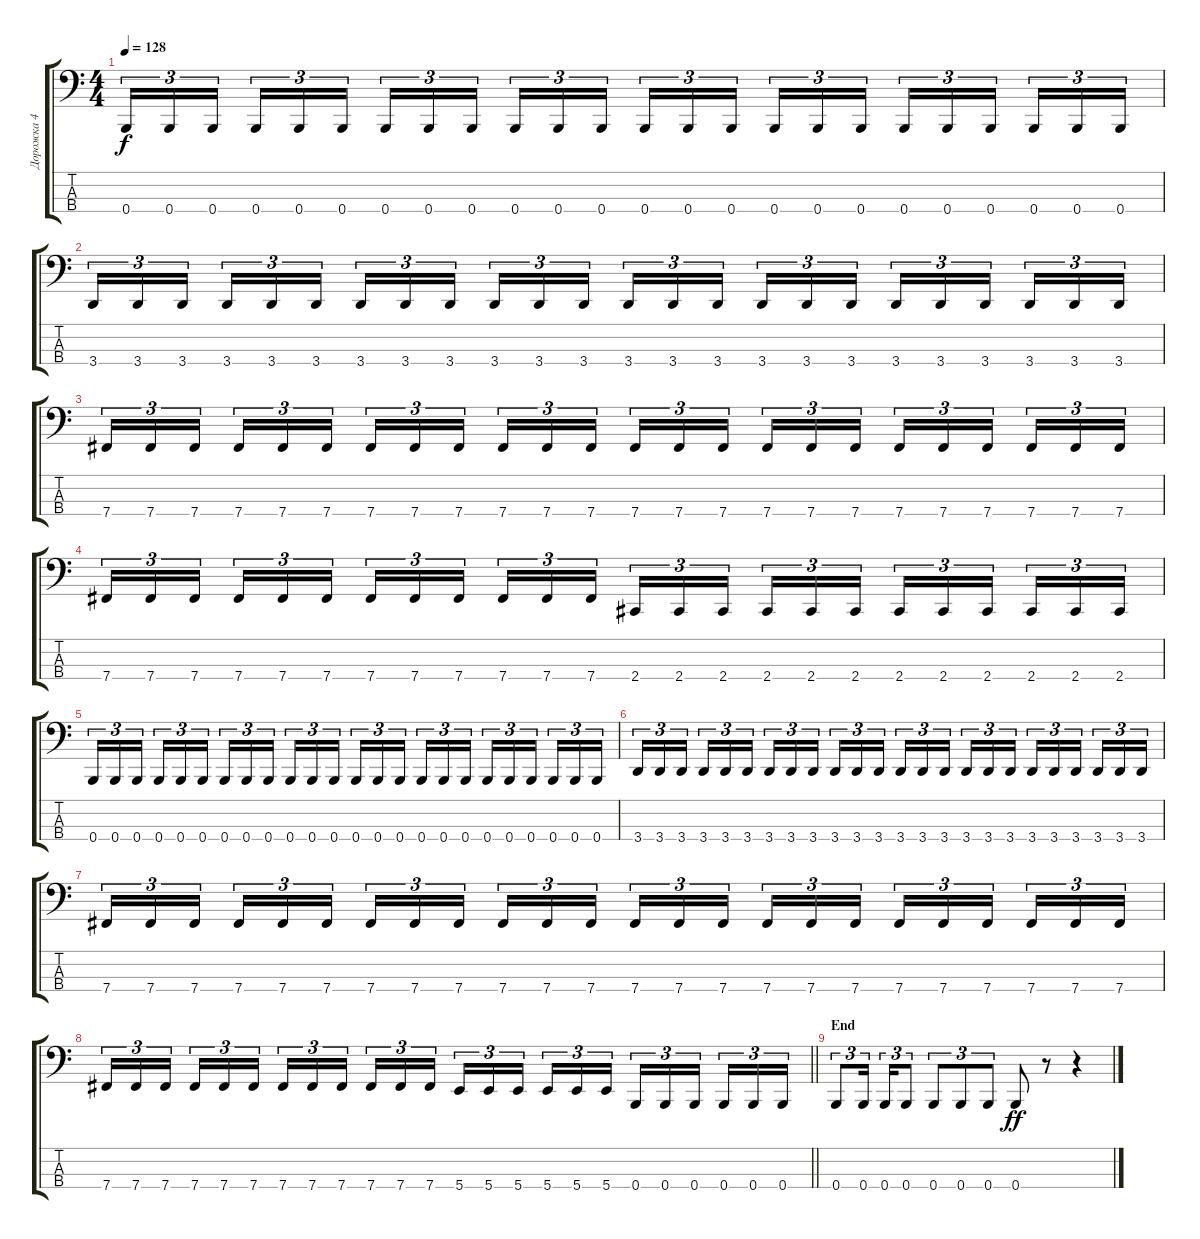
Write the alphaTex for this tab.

\track ("Дорожка 4" "Дорожка 4") {instrument electricbasspick}
\staff {score tabs}
\tuning (D2 A1 E1 B0) {hide}
\ts (4 4)
\tempo 128
\clef f4
\ks c
0.4.16{tu (3 2) dy f} 0.4.16{tu (3 2)} 0.4.16{tu (3 2) beam splitsecondary} 0.4.16{tu (3 2)} 0.4.16{tu (3 2)} 0.4.16{tu (3 2)} 0.4.16{tu (3 2)} 0.4.16{tu (3 2)} 0.4.16{tu (3 2) beam splitsecondary} 0.4.16{tu (3 2)} 0.4.16{tu (3 2)} 0.4.16{tu (3 2)} 0.4.16{tu (3 2)} 0.4.16{tu (3 2)} 0.4.16{tu (3 2) beam splitsecondary} 0.4.16{tu (3 2)} 0.4.16{tu (3 2)} 0.4.16{tu (3 2)} 0.4.16{tu (3 2)} 0.4.16{tu (3 2)} 0.4.16{tu (3 2) beam splitsecondary} 0.4.16{tu (3 2)} 0.4.16{tu (3 2)} 0.4.16{tu (3 2)} |
3.4.16{tu (3 2)} 3.4.16{tu (3 2)} 3.4.16{tu (3 2) beam splitsecondary} 3.4.16{tu (3 2)} 3.4.16{tu (3 2)} 3.4.16{tu (3 2)} 3.4.16{tu (3 2)} 3.4.16{tu (3 2)} 3.4.16{tu (3 2) beam splitsecondary} 3.4.16{tu (3 2)} 3.4.16{tu (3 2)} 3.4.16{tu (3 2)} 3.4.16{tu (3 2)} 3.4.16{tu (3 2)} 3.4.16{tu (3 2) beam splitsecondary} 3.4.16{tu (3 2)} 3.4.16{tu (3 2)} 3.4.16{tu (3 2)} 3.4.16{tu (3 2)} 3.4.16{tu (3 2)} 3.4.16{tu (3 2) beam splitsecondary} 3.4.16{tu (3 2)} 3.4.16{tu (3 2)} 3.4.16{tu (3 2)} |
7.4.16{tu (3 2)} 7.4.16{tu (3 2)} 7.4.16{tu (3 2) beam splitsecondary} 7.4.16{tu (3 2)} 7.4.16{tu (3 2)} 7.4.16{tu (3 2)} 7.4.16{tu (3 2)} 7.4.16{tu (3 2)} 7.4.16{tu (3 2) beam splitsecondary} 7.4.16{tu (3 2)} 7.4.16{tu (3 2)} 7.4.16{tu (3 2)} 7.4.16{tu (3 2)} 7.4.16{tu (3 2)} 7.4.16{tu (3 2) beam splitsecondary} 7.4.16{tu (3 2)} 7.4.16{tu (3 2)} 7.4.16{tu (3 2)} 7.4.16{tu (3 2)} 7.4.16{tu (3 2)} 7.4.16{tu (3 2) beam splitsecondary} 7.4.16{tu (3 2)} 7.4.16{tu (3 2)} 7.4.16{tu (3 2)} |
7.4.16{tu (3 2)} 7.4.16{tu (3 2)} 7.4.16{tu (3 2) beam splitsecondary} 7.4.16{tu (3 2)} 7.4.16{tu (3 2)} 7.4.16{tu (3 2)} 7.4.16{tu (3 2)} 7.4.16{tu (3 2)} 7.4.16{tu (3 2) beam splitsecondary} 7.4.16{tu (3 2)} 7.4.16{tu (3 2)} 7.4.16{tu (3 2)} 2.4.16{tu (3 2)} 2.4.16{tu (3 2)} 2.4.16{tu (3 2) beam splitsecondary} 2.4.16{tu (3 2)} 2.4.16{tu (3 2)} 2.4.16{tu (3 2)} 2.4.16{tu (3 2)} 2.4.16{tu (3 2)} 2.4.16{tu (3 2) beam splitsecondary} 2.4.16{tu (3 2)} 2.4.16{tu (3 2)} 2.4.16{tu (3 2)} |
0.4.16{tu (3 2)} 0.4.16{tu (3 2)} 0.4.16{tu (3 2) beam splitsecondary} 0.4.16{tu (3 2)} 0.4.16{tu (3 2)} 0.4.16{tu (3 2)} 0.4.16{tu (3 2)} 0.4.16{tu (3 2)} 0.4.16{tu (3 2) beam splitsecondary} 0.4.16{tu (3 2)} 0.4.16{tu (3 2)} 0.4.16{tu (3 2)} 0.4.16{tu (3 2)} 0.4.16{tu (3 2)} 0.4.16{tu (3 2) beam splitsecondary} 0.4.16{tu (3 2)} 0.4.16{tu (3 2)} 0.4.16{tu (3 2)} 0.4.16{tu (3 2)} 0.4.16{tu (3 2)} 0.4.16{tu (3 2) beam splitsecondary} 0.4.16{tu (3 2)} 0.4.16{tu (3 2)} 0.4.16{tu (3 2)} |
3.4.16{tu (3 2)} 3.4.16{tu (3 2)} 3.4.16{tu (3 2) beam splitsecondary} 3.4.16{tu (3 2)} 3.4.16{tu (3 2)} 3.4.16{tu (3 2)} 3.4.16{tu (3 2)} 3.4.16{tu (3 2)} 3.4.16{tu (3 2) beam splitsecondary} 3.4.16{tu (3 2)} 3.4.16{tu (3 2)} 3.4.16{tu (3 2)} 3.4.16{tu (3 2)} 3.4.16{tu (3 2)} 3.4.16{tu (3 2) beam splitsecondary} 3.4.16{tu (3 2)} 3.4.16{tu (3 2)} 3.4.16{tu (3 2)} 3.4.16{tu (3 2)} 3.4.16{tu (3 2)} 3.4.16{tu (3 2) beam splitsecondary} 3.4.16{tu (3 2)} 3.4.16{tu (3 2)} 3.4.16{tu (3 2)} |
7.4.16{tu (3 2)} 7.4.16{tu (3 2)} 7.4.16{tu (3 2) beam splitsecondary} 7.4.16{tu (3 2)} 7.4.16{tu (3 2)} 7.4.16{tu (3 2)} 7.4.16{tu (3 2)} 7.4.16{tu (3 2)} 7.4.16{tu (3 2) beam splitsecondary} 7.4.16{tu (3 2)} 7.4.16{tu (3 2)} 7.4.16{tu (3 2)} 7.4.16{tu (3 2)} 7.4.16{tu (3 2)} 7.4.16{tu (3 2) beam splitsecondary} 7.4.16{tu (3 2)} 7.4.16{tu (3 2)} 7.4.16{tu (3 2)} 7.4.16{tu (3 2)} 7.4.16{tu (3 2)} 7.4.16{tu (3 2) beam splitsecondary} 7.4.16{tu (3 2)} 7.4.16{tu (3 2)} 7.4.16{tu (3 2)} |
\barLineRight lightlight
7.4.16{tu (3 2)} 7.4.16{tu (3 2)} 7.4.16{tu (3 2) beam splitsecondary} 7.4.16{tu (3 2)} 7.4.16{tu (3 2)} 7.4.16{tu (3 2)} 7.4.16{tu (3 2)} 7.4.16{tu (3 2)} 7.4.16{tu (3 2) beam splitsecondary} 7.4.16{tu (3 2)} 7.4.16{tu (3 2)} 7.4.16{tu (3 2)} 5.4.16{tu (3 2)} 5.4.16{tu (3 2)} 5.4.16{tu (3 2) beam splitsecondary} 5.4.16{tu (3 2)} 5.4.16{tu (3 2)} 5.4.16{tu (3 2)} 0.4.16{tu (3 2)} 0.4.16{tu (3 2)} 0.4.16{tu (3 2) beam splitsecondary} 0.4.16{tu (3 2)} 0.4.16{tu (3 2)} 0.4.16{tu (3 2)} |
\section ("" "End")
0.4.8{tu (3 2)} 0.4.16{tu (3 2) beam splitsecondary} 0.4.16{tu (3 2)} 0.4.8{tu (3 2)} 0.4.8{tu (3 2)} 0.4.8{tu (3 2)} 0.4.8{tu (3 2)} 0.4.8{dy ff} r.8 r.4
